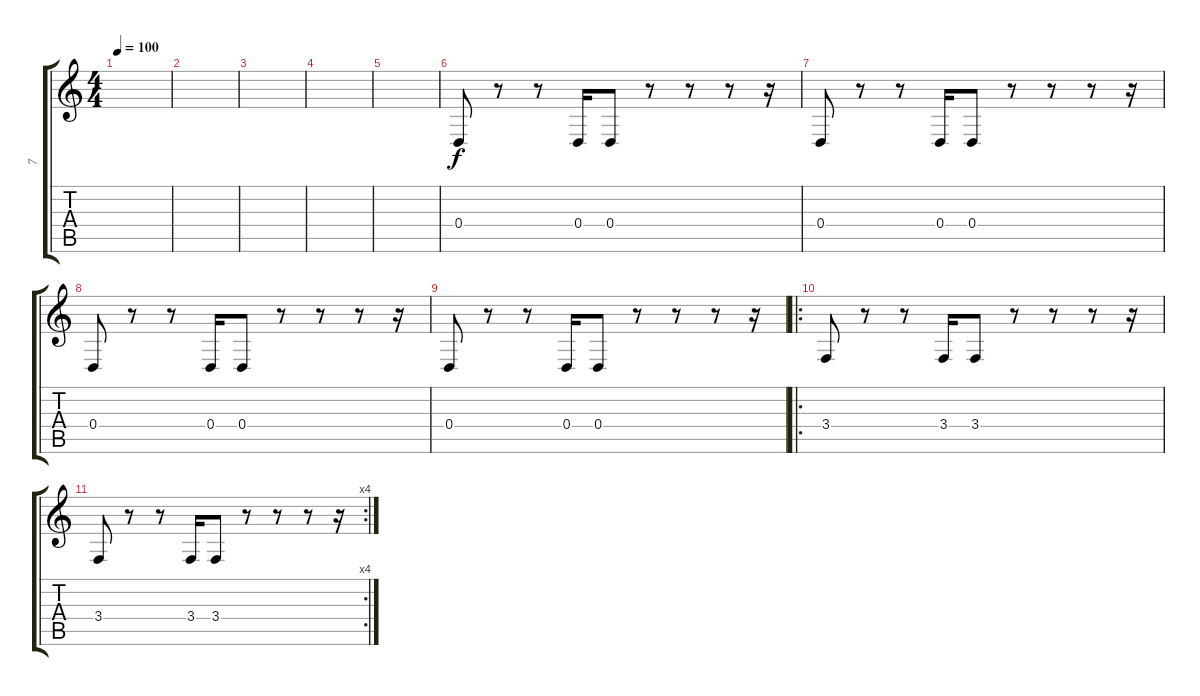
\track ("7" "7") {instrument melodictom}
\staff {score tabs}
\tuning (E4 B3 G3 D3 A2 E2) {hide}
\ts (4 4)
\tempo 100
\clef g2
\ks c
|
|
|
|
|
0.4.8 r.8 r.8 0.4.16 0.4.8 r.8 r.8 r.8 r.16 |
0.4.8 r.8 r.8 0.4.16 0.4.8 r.8 r.8 r.8 r.16 |
0.4.8 r.8 r.8 0.4.16 0.4.8 r.8 r.8 r.8 r.16 |
0.4.8 r.8 r.8 0.4.16 0.4.8 r.8 r.8 r.8 r.16 |
\ro
3.4.8 r.8 r.8 3.4.16 3.4.8 r.8 r.8 r.8 r.16 |
\rc 4
3.4.8 r.8 r.8 3.4.16 3.4.8 r.8 r.8 r.8 r.16
